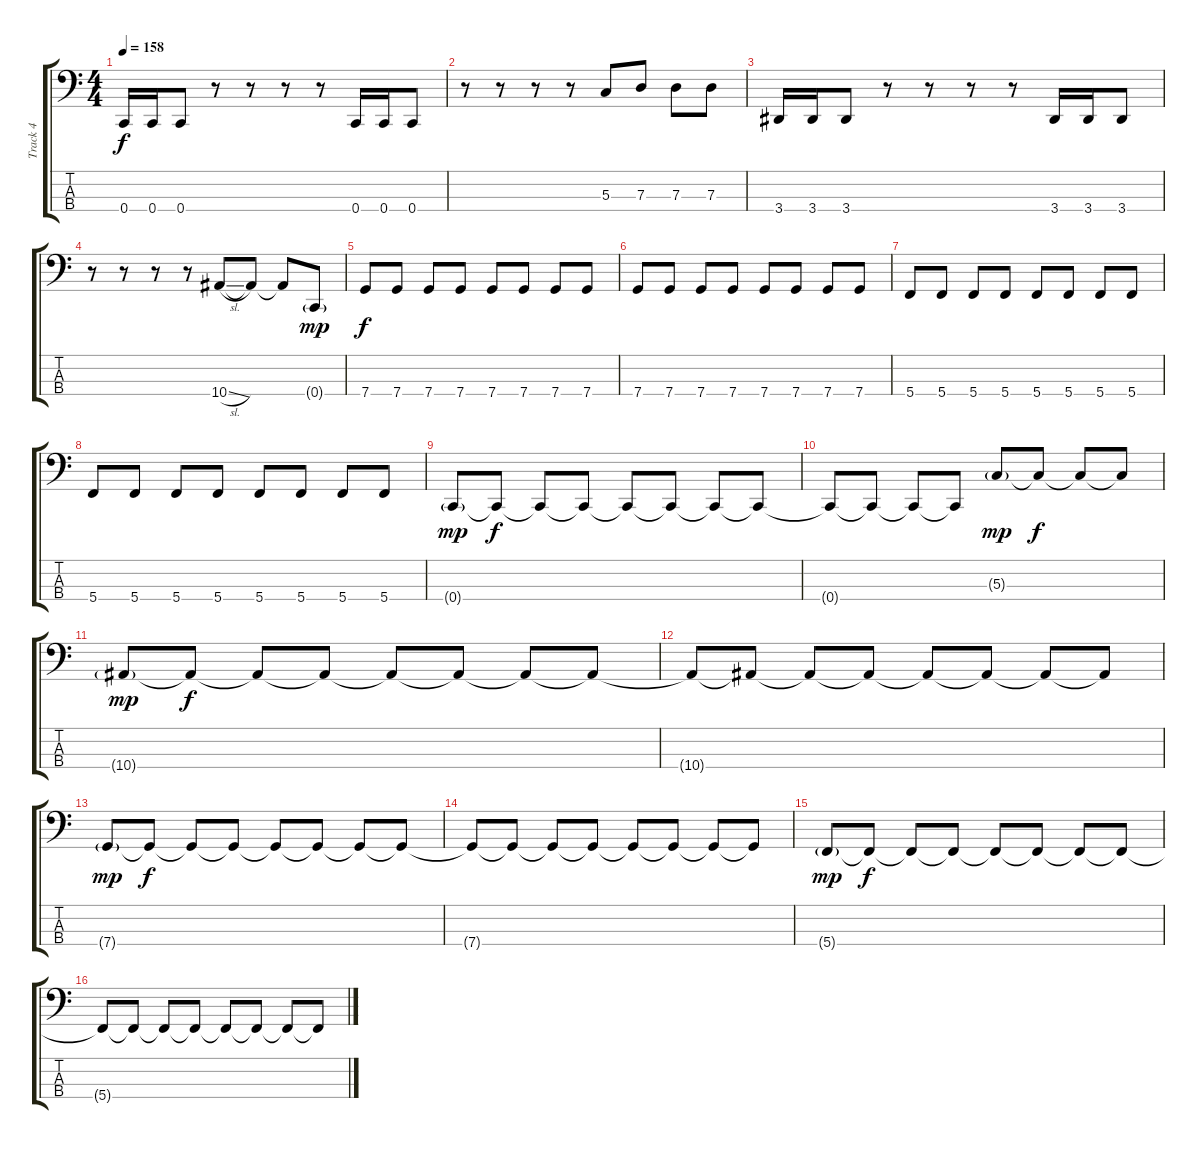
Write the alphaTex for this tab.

\track ("Track 4" "Track 4") {instrument electricbasspick}
\staff {score tabs}
\tuning (F2 C2 G1 C1) {hide}
\ts (4 4)
\tempo 158
\clef f4
\ks c
0.4.16{dy f} 0.4.16 0.4.8 r.8 r.8 r.8 r.8 0.4.16 0.4.16 0.4.8 |
r.8 r.8 r.8 r.8 5.3.8 7.3.8 7.3.8 7.3.8 |
3.4.16 3.4.16 3.4.8 r.8 r.8 r.8 r.8 3.4.16 3.4.16 3.4.8 |
r.8 r.8 r.8 r.8 10.4{sl}.8 10.4{t}.8 10.4{t}.8 0.4{g}.8{dy mp} |
7.4.8{dy f} 7.4.8 7.4.8 7.4.8 7.4.8 7.4.8 7.4.8 7.4.8 |
7.4.8 7.4.8 7.4.8 7.4.8 7.4.8 7.4.8 7.4.8 7.4.8 |
5.4.8 5.4.8 5.4.8 5.4.8 5.4.8 5.4.8 5.4.8 5.4.8 |
5.4.8 5.4.8 5.4.8 5.4.8 5.4.8 5.4.8 5.4.8 5.4.8 |
0.4{g}.8{dy mp} 0.4{t}.8{dy f} 0.4{t}.8 0.4{t}.8 0.4{t}.8 0.4{t}.8 0.4{t}.8 0.4{t}.8 |
0.4{t}.8 0.4{t}.8 0.4{t}.8 0.4{t}.8 5.3{g}.8{dy mp} 5.3{t}.8{dy f} 5.3{t}.8 5.3{t}.8 |
10.4{g}.8{dy mp} 10.4{t}.8{dy f} 10.4{t}.8 10.4{t}.8 10.4{t}.8 10.4{t}.8 10.4{t}.8 10.4{t}.8 |
10.4{t}.8 10.4{t}.8 10.4{t}.8 10.4{t}.8 10.4{t}.8 10.4{t}.8 10.4{t}.8 10.4{t}.8 |
7.4{g}.8{dy mp} 7.4{t}.8{dy f} 7.4{t}.8 7.4{t}.8 7.4{t}.8 7.4{t}.8 7.4{t}.8 7.4{t}.8 |
7.4{t}.8 7.4{t}.8 7.4{t}.8 7.4{t}.8 7.4{t}.8 7.4{t}.8 7.4{t}.8 7.4{t}.8 |
5.4{g}.8{dy mp} 5.4{t}.8{dy f} 5.4{t}.8 5.4{t}.8 5.4{t}.8 5.4{t}.8 5.4{t}.8 5.4{t}.8 |
5.4{t}.8 5.4{t}.8 5.4{t}.8 5.4{t}.8 5.4{t}.8 5.4{t}.8 5.4{t}.8 5.4{t}.8
